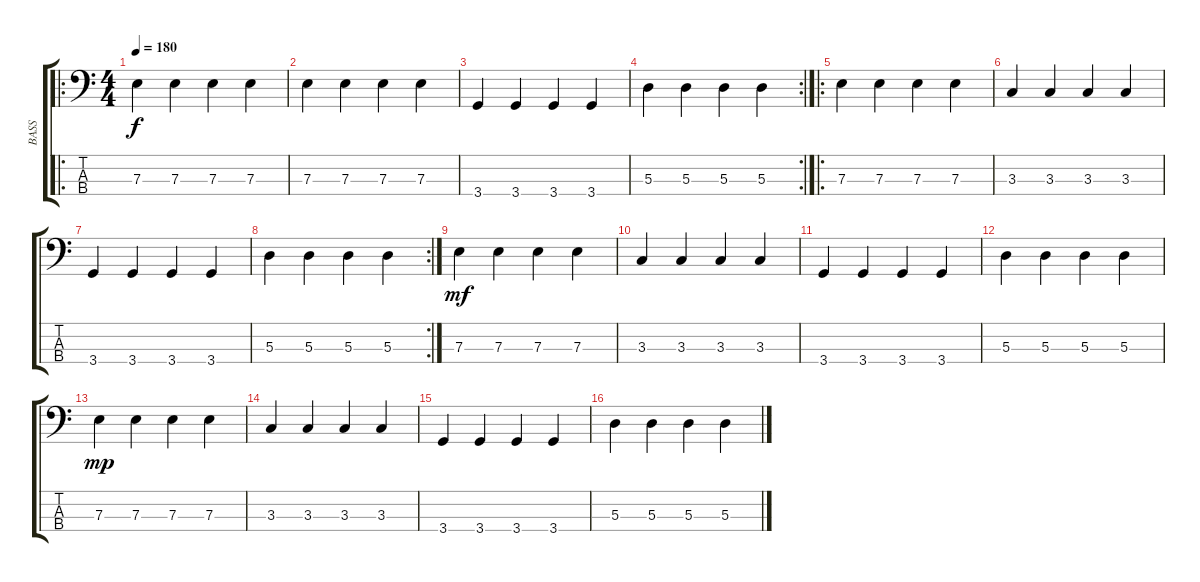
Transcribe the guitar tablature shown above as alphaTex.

\track ("BASS" "BASS") {instrument electricbassfinger}
\staff {score tabs}
\tuning (G2 D2 A1 E1) {hide}
\ro
\ts (4 4)
\tempo 180
\clef f4
\ks c
7.3.4{dy f} 7.3.4 7.3.4 7.3.4 |
7.3.4 7.3.4 7.3.4 7.3.4 |
3.4.4 3.4.4 3.4.4 3.4.4 |
\rc 2
5.3.4 5.3.4 5.3.4 5.3.4 |
\ro
7.3.4 7.3.4 7.3.4 7.3.4 |
3.3.4 3.3.4 3.3.4 3.3.4 |
3.4.4 3.4.4 3.4.4 3.4.4 |
\rc 2
5.3.4 5.3.4 5.3.4 5.3.4 |
7.3.4{dy mf} 7.3.4 7.3.4 7.3.4 |
3.3.4 3.3.4 3.3.4 3.3.4 |
3.4.4 3.4.4 3.4.4 3.4.4 |
5.3.4 5.3.4 5.3.4 5.3.4 |
7.3.4{dy mp} 7.3.4 7.3.4 7.3.4 |
3.3.4 3.3.4 3.3.4 3.3.4 |
3.4.4 3.4.4 3.4.4 3.4.4 |
5.3.4 5.3.4 5.3.4 5.3.4
